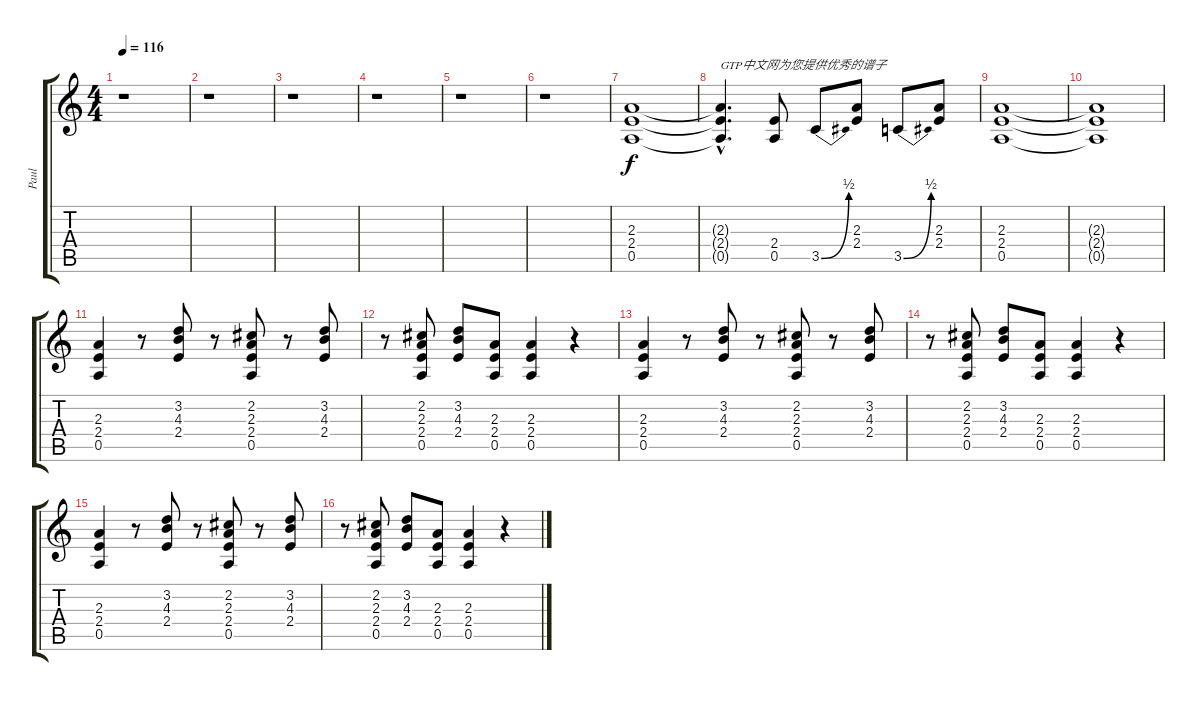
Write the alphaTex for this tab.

\track ("Paul" "Paul") {instrument distortionguitar}
\staff {score tabs}
\tuning (E4 B3 G3 D3 A2 E2) {hide}
\ts (4 4)
\tempo 116
\clef g2
\ks c
r.1{dy f instrument distortionguitar} |
r.1 |
r.1 |
r.1 |
r.1 |
r.1 |
(2.3 2.4 0.5).1 |
(2.3{hac t} 2.4{hac t} 0.5{hac t}).4{d txt "GTP中文网为您提供优秀的谱子"} (2.4 0.5).8 3.5{be (bend 0 0 60 2)}.8 (2.3 2.4).8 3.5{be (bend 0 0 60 2)}.8 (2.3 2.4).8 |
(2.3 2.4 0.5).1 |
(2.3{t} 2.4{t} 0.5{t}).1 |
(2.3 2.4 0.5).4 r.8 (3.2 4.3 2.4).8 r.8 (2.2 2.3 2.4 0.5).8 r.8 (3.2 4.3 2.4).8 |
r.8 (2.2 2.3 2.4 0.5).8 (3.2 4.3 2.4).8 (2.3 2.4 0.5).8 (2.3 2.4 0.5).4 r.4 |
(2.3 2.4 0.5).4 r.8 (3.2 4.3 2.4).8 r.8 (2.2 2.3 2.4 0.5).8 r.8 (3.2 4.3 2.4).8 |
r.8 (2.2 2.3 2.4 0.5).8 (3.2 4.3 2.4).8 (2.3 2.4 0.5).8 (2.3 2.4 0.5).4 r.4 |
(2.3 2.4 0.5).4 r.8 (3.2 4.3 2.4).8 r.8 (2.2 2.3 2.4 0.5).8 r.8 (3.2 4.3 2.4).8 |
r.8 (2.2 2.3 2.4 0.5).8 (3.2 4.3 2.4).8 (2.3 2.4 0.5).8 (2.3 2.4 0.5).4 r.4
